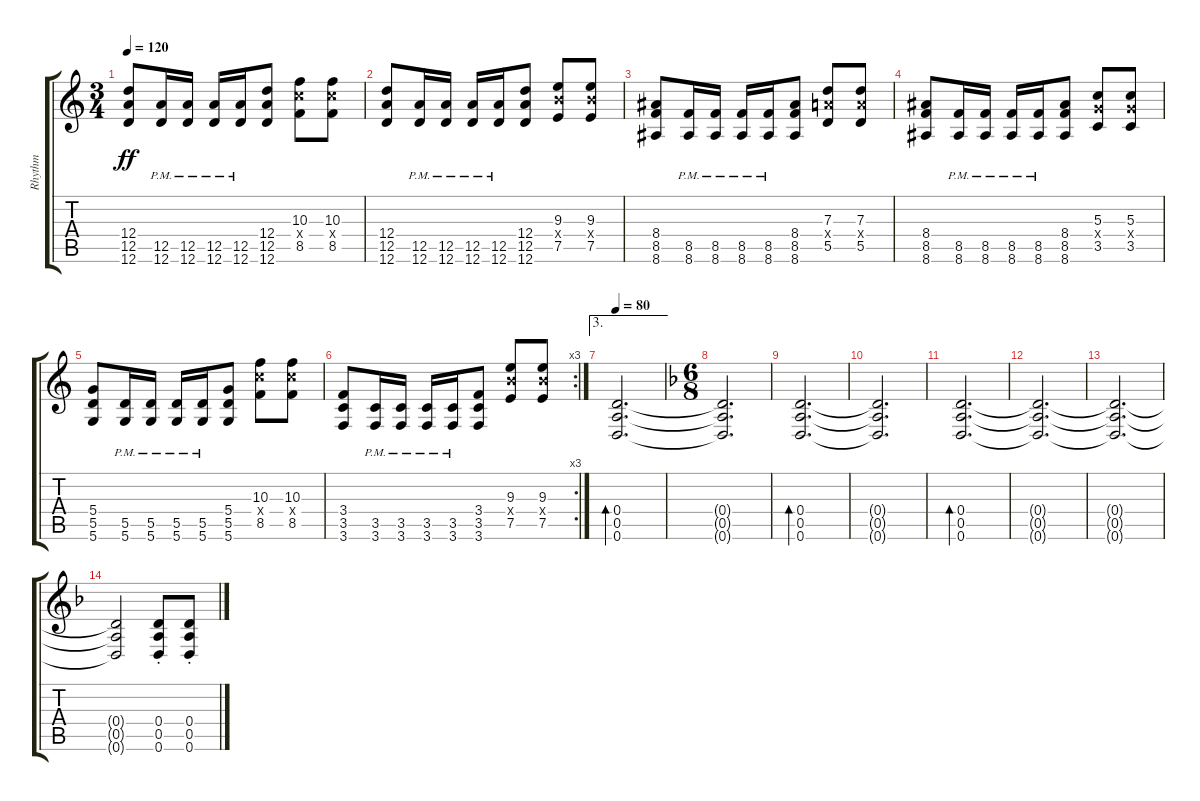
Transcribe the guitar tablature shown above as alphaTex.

\track ("Rhythm" "Rhythm") {instrument distortionguitar}
\staff {score tabs}
\tuning (D4 B3 G3 D3 A2 D2) {hide}
\ts (3 4)
\tempo 120
\clef g2
\ks c
(12.4 12.5 12.6).8{dy ff} (12.5{pm} 12.6{pm}).16 (12.5{pm} 12.6{pm}).16 (12.5{pm} 12.6{pm}).16 (12.5{pm} 12.6{pm}).16 (12.4 12.5 12.6).8 (10.3 10.4{x} 8.5).8 (10.3 10.4{x} 8.5).8 |
(12.4 12.5 12.6).8 (12.5{pm} 12.6{pm}).16 (12.5{pm} 12.6{pm}).16 (12.5{pm} 12.6{pm}).16 (12.5{pm} 12.6{pm}).16 (12.4 12.5 12.6).8 (9.3 9.4{x} 7.5).8 (9.3 9.4{x} 7.5).8 |
(8.4 8.5 8.6).8 (8.5{pm} 8.6{pm}).16 (8.5{pm} 8.6{pm}).16 (8.5{pm} 8.6{pm}).16 (8.5{pm} 8.6{pm}).16 (8.4 8.5 8.6).8 (7.3 7.4{x} 5.5).8 (7.3 7.4{x} 5.5).8 |
(8.4 8.5 8.6).8 (8.5{pm} 8.6{pm}).16 (8.5{pm} 8.6{pm}).16 (8.5{pm} 8.6{pm}).16 (8.5{pm} 8.6{pm}).16 (8.4 8.5 8.6).8 (5.3 5.4{x} 3.5).8 (5.3 5.4{x} 3.5).8 |
(5.4 5.5 5.6).8 (5.5{pm} 5.6{pm}).16 (5.5{pm} 5.6{pm}).16 (5.5{pm} 5.6{pm}).16 (5.5{pm} 5.6{pm}).16 (5.4 5.5 5.6).8 (10.3 10.4{x} 8.5).8 (10.3 10.4{x} 8.5).8 |
\rc 3
(3.4 3.5 3.6).8 (3.5{pm} 3.6{pm}).16 (3.5{pm} 3.6{pm}).16 (3.5{pm} 3.6{pm}).16 (3.5{pm} 3.6{pm}).16 (3.4 3.5 3.6).8 (9.3 9.4{x} 7.5).8 (9.3 9.4{x} 7.5).8 |
\ae 3
\tempo 80
(0.4 0.5 0.6).2{d bd 30} |
\ts (6 8)
\ks f
(0.4{t} 0.5{t} 0.6{t}).2{d} |
(0.4 0.5 0.6).2{d bd 30} |
(0.4{t} 0.5{t} 0.6{t}).2{d} |
(0.4 0.5 0.6).2{d bd 30} |
(0.4{t} 0.5{t} 0.6{t}).2{d} |
(0.4{t} 0.5{t} 0.6{t}).2{d} |
(0.4{t} 0.5{t} 0.6{t}).2 (0.4{st} 0.5{st} 0.6{st}).8 (0.4{st} 0.5{st} 0.6{st}).8
